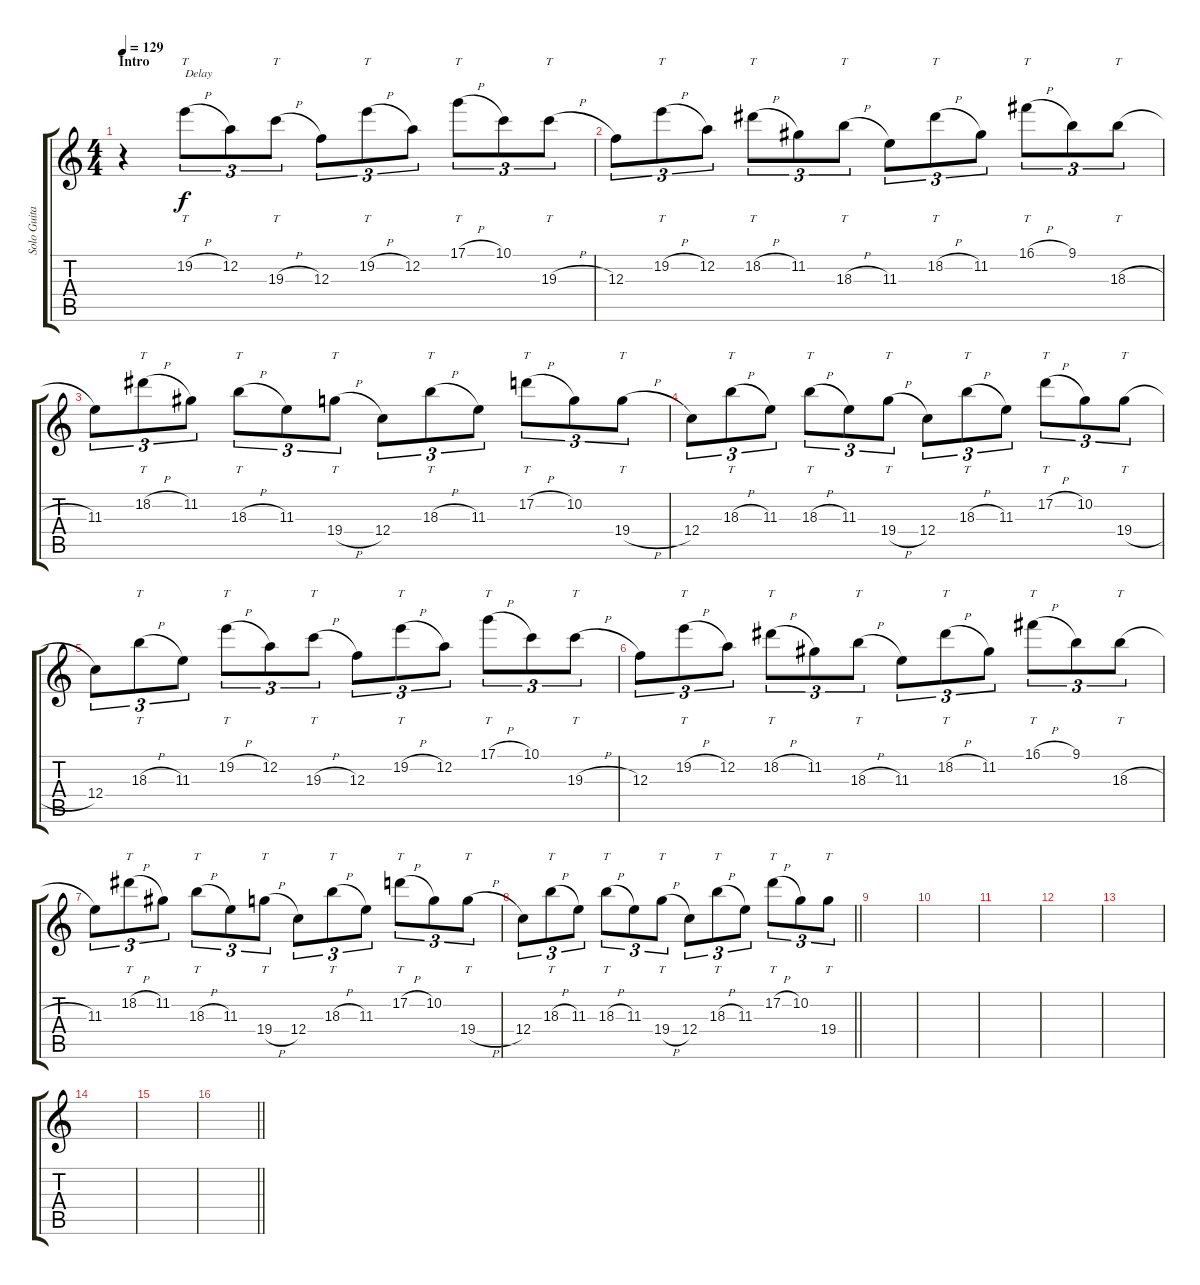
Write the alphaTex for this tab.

\track ("Solo Guitar / Delay" "Solo Guita") {instrument distortionguitar}
\staff {score tabs}
\tuning (D4 A3 F3 C3 G2 C2) {hide}
\ts (4 4)
\section ("" "Intro")
\tempo 129
\clef g2
\ks c
r.4{dy f instrument distortionguitar} 19.2{h}.8{tt tu (3 2) txt "Delay" volume 6} 12.2.8{tu (3 2)} 19.3{h}.8{tt tu (3 2)} 12.3.8{tu (3 2)} 19.2{h}.8{tt tu (3 2)} 12.2.8{tu (3 2)} 17.1{h}.8{tt tu (3 2)} 10.1.8{tu (3 2)} 19.3{h}.8{tt tu (3 2)} |
12.3.8{tu (3 2)} 19.2{h}.8{tt tu (3 2)} 12.2.8{tu (3 2)} 18.2{h}.8{tt tu (3 2)} 11.2.8{tu (3 2)} 18.3{h}.8{tt tu (3 2)} 11.3.8{tu (3 2)} 18.2{h}.8{tt tu (3 2)} 11.2.8{tu (3 2)} 16.1{h}.8{tt tu (3 2)} 9.1.8{tu (3 2)} 18.3{h}.8{tt tu (3 2)} |
11.3.8{tu (3 2)} 18.2{h}.8{tt tu (3 2)} 11.2.8{tu (3 2)} 18.3{h}.8{tt tu (3 2)} 11.3.8{tu (3 2)} 19.4{h}.8{tt tu (3 2)} 12.4.8{tu (3 2)} 18.3{h}.8{tt tu (3 2)} 11.3.8{tu (3 2)} 17.2{h}.8{tt tu (3 2)} 10.2.8{tu (3 2)} 19.4{h}.8{tt tu (3 2)} |
12.4.8{tu (3 2)} 18.3{h}.8{tt tu (3 2)} 11.3.8{tu (3 2)} 18.3{h}.8{tt tu (3 2)} 11.3.8{tu (3 2)} 19.4{h}.8{tt tu (3 2)} 12.4.8{tu (3 2)} 18.3{h}.8{tt tu (3 2)} 11.3.8{tu (3 2)} 17.2{h}.8{tt tu (3 2)} 10.2.8{tu (3 2)} 19.4{h}.8{tt tu (3 2)} |
12.4.8{tu (3 2)} 18.3{h}.8{tt tu (3 2)} 11.3.8{tu (3 2)} 19.2{h}.8{tt tu (3 2)} 12.2.8{tu (3 2)} 19.3{h}.8{tt tu (3 2)} 12.3.8{tu (3 2)} 19.2{h}.8{tt tu (3 2)} 12.2.8{tu (3 2)} 17.1{h}.8{tt tu (3 2)} 10.1.8{tu (3 2)} 19.3{h}.8{tt tu (3 2)} |
12.3.8{tu (3 2)} 19.2{h}.8{tt tu (3 2)} 12.2.8{tu (3 2)} 18.2{h}.8{tt tu (3 2)} 11.2.8{tu (3 2)} 18.3{h}.8{tt tu (3 2)} 11.3.8{tu (3 2)} 18.2{h}.8{tt tu (3 2)} 11.2.8{tu (3 2)} 16.1{h}.8{tt tu (3 2)} 9.1.8{tu (3 2)} 18.3{h}.8{tt tu (3 2)} |
11.3.8{tu (3 2)} 18.2{h}.8{tt tu (3 2)} 11.2.8{tu (3 2)} 18.3{h}.8{tt tu (3 2)} 11.3.8{tu (3 2)} 19.4{h}.8{tt tu (3 2)} 12.4.8{tu (3 2)} 18.3{h}.8{tt tu (3 2)} 11.3.8{tu (3 2)} 17.2{h}.8{tt tu (3 2)} 10.2.8{tu (3 2)} 19.4{h}.8{tt tu (3 2)} |
\barLineRight lightlight
12.4.8{tu (3 2)} 18.3{h}.8{tt tu (3 2)} 11.3.8{tu (3 2)} 18.3{h}.8{tt tu (3 2)} 11.3.8{tu (3 2)} 19.4{h}.8{tt tu (3 2)} 12.4.8{tu (3 2)} 18.3{h}.8{tt tu (3 2)} 11.3.8{tu (3 2)} 17.2{h}.8{tt tu (3 2)} 10.2.8{tu (3 2)} 19.4.8{tt tu (3 2)} |
\section ("" "")
|
|
|
|
|
|
|
\barLineRight lightlight
